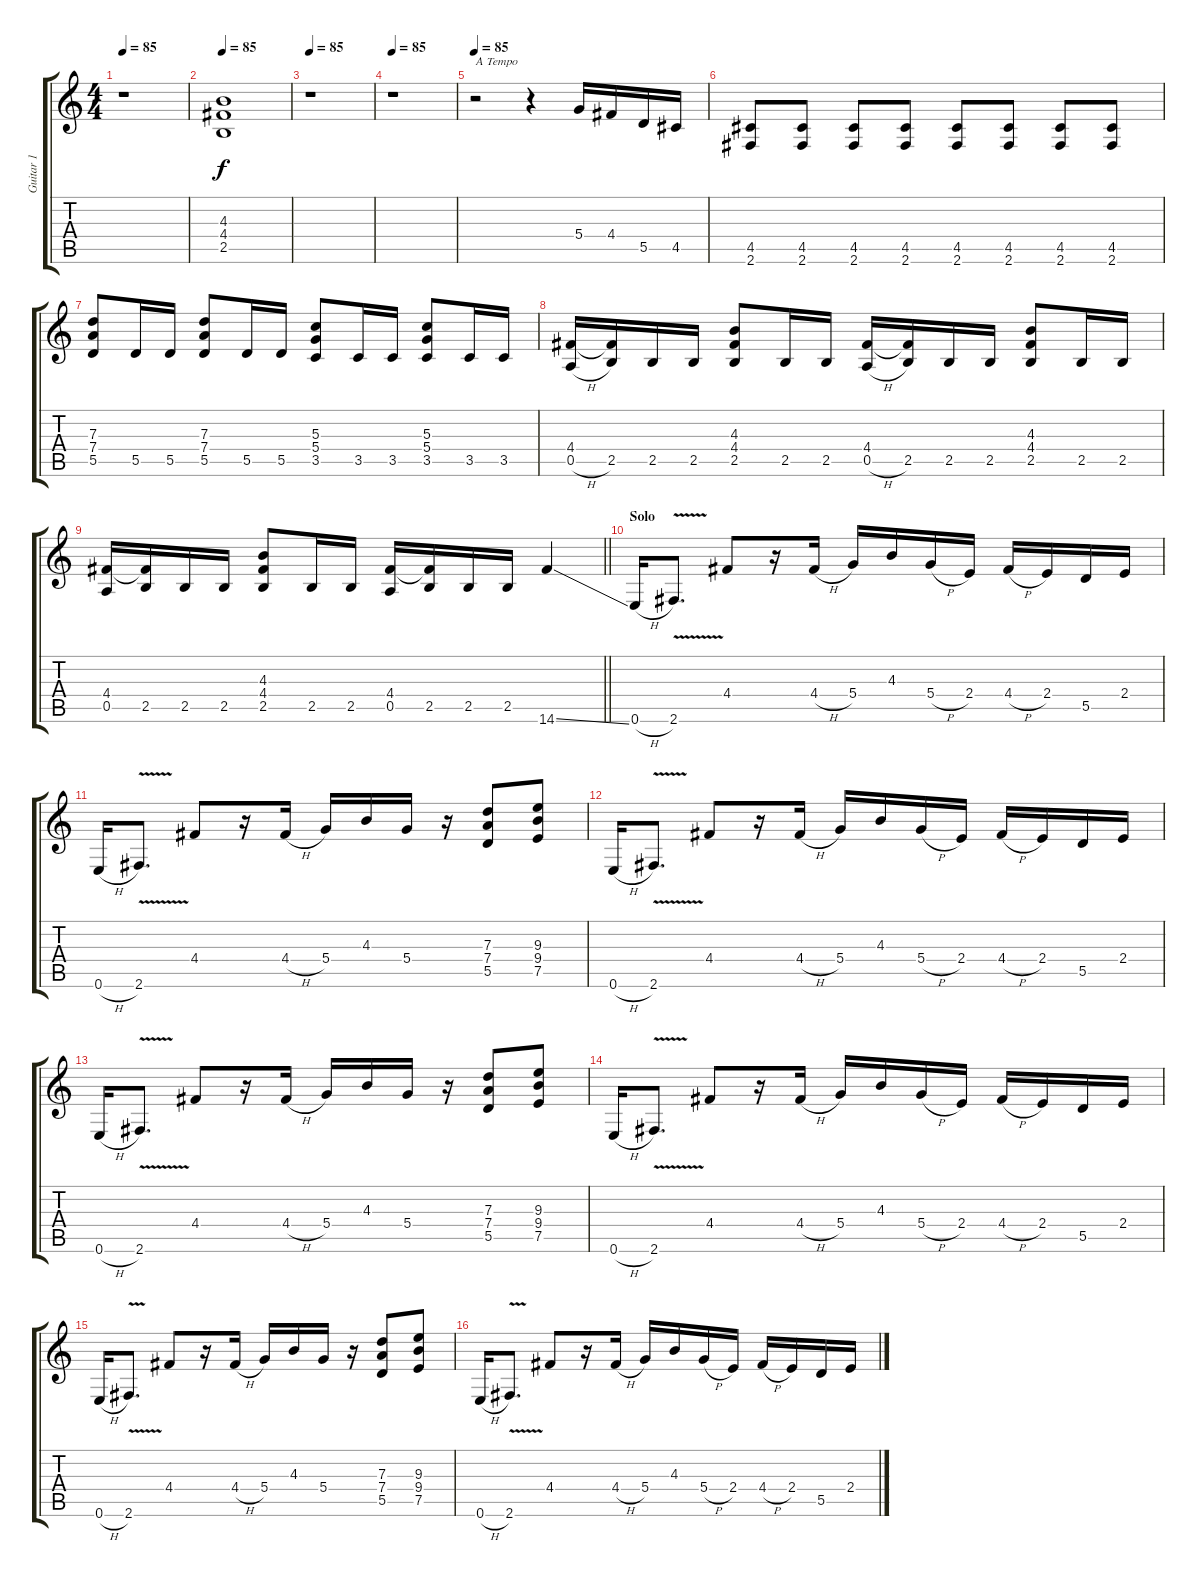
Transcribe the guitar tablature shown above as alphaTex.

\track ("Guitar 1" "Guitar 1") {instrument distortionguitar}
\staff {score tabs}
\tuning (E4 B3 G3 D3 A2 E2) {hide}
\ts (4 4)
\tempo 85
\clef g2
\ks c
r.1{dy f} |
\tempo 85
(4.3 4.4 2.5).1 |
\tempo 85
r.1 |
\tempo 85
r.1 |
\tempo 92
\tempo 85
r.2{txt "A Tempo"} r.4 5.4.16 4.4.16 5.5.16 4.5.16 |
(4.5 2.6).8 (4.5 2.6).8 (4.5 2.6).8 (4.5 2.6).8 (4.5 2.6).8 (4.5 2.6).8 (4.5 2.6).8 (4.5 2.6).8 |
(7.3 7.4 5.5).8 5.5.16 5.5.16 (7.3 7.4 5.5).8 5.5.16 5.5.16 (5.3 5.4 3.5).8 3.5.16 3.5.16 (5.3 5.4 3.5).8 3.5.16 3.5.16 |
(4.4 0.5{h}).16 (4.4{t} 2.5).16 2.5.16 2.5.16 (4.3 4.4 2.5).8 2.5.16 2.5.16 (4.4 0.5{h}).16 (4.4{t} 2.5).16 2.5.16 2.5.16 (4.3 4.4 2.5).8 2.5.16 2.5.16 |
\barLineRight lightlight
(4.4 0.5).16 (4.4{t} 2.5).16 2.5.16 2.5.16 (4.3 4.4 2.5).8 2.5.16 2.5.16 (4.4 0.5).16 (4.4{t} 2.5).16 2.5.16 2.5.16 14.6{ss}.4 |
\section ("" "Solo")
0.6{h}.16 2.6{v}.8{d} 4.4.8 r.16 4.4{h}.16 5.4.16 4.3.16 5.4{h}.16 2.4.16 4.4{h}.16 2.4.16 5.5.16 2.4.16 |
0.6{h}.16 2.6{v}.8{d} 4.4.8 r.16 4.4{h}.16 5.4.16 4.3.16 5.4.16 r.16 (7.3 7.4 5.5).8 (9.3 9.4 7.5).8 |
0.6{h}.16 2.6{v}.8{d} 4.4.8 r.16 4.4{h}.16 5.4.16 4.3.16 5.4{h}.16 2.4.16 4.4{h}.16 2.4.16 5.5.16 2.4.16 |
0.6{h}.16 2.6{v}.8{d} 4.4.8 r.16 4.4{h}.16 5.4.16 4.3.16 5.4.16 r.16 (7.3 7.4 5.5).8 (9.3 9.4 7.5).8 |
0.6{h}.16 2.6{v}.8{d} 4.4.8 r.16 4.4{h}.16 5.4.16 4.3.16 5.4{h}.16 2.4.16 4.4{h}.16 2.4.16 5.5.16 2.4.16 |
0.6{h}.16 2.6{v}.8{d} 4.4.8 r.16 4.4{h}.16 5.4.16 4.3.16 5.4.16 r.16 (7.3 7.4 5.5).8 (9.3 9.4 7.5).8 |
0.6{h}.16 2.6{v}.8{d} 4.4.8 r.16 4.4{h}.16 5.4.16 4.3.16 5.4{h}.16 2.4.16 4.4{h}.16 2.4.16 5.5.16 2.4.16
